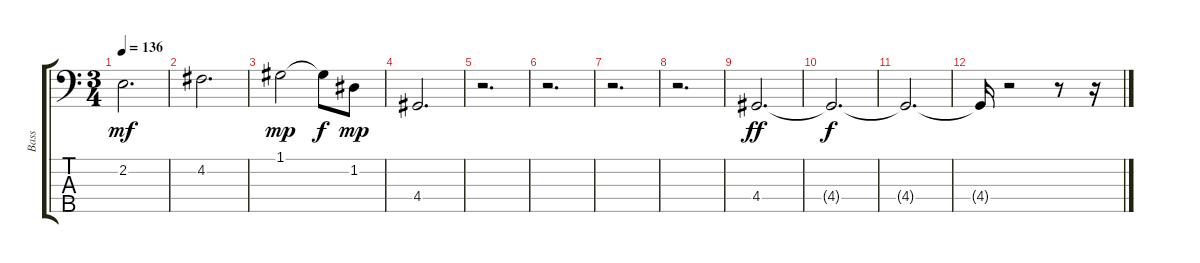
\track ("Bass" "Bass") {instrument electricbassfinger}
\staff {score tabs}
\tuning (G2 D2 A1 E1 B0) {hide}
\ts (3 4)
\tempo 136
\clef f4
\ks c
2.2.2{d dy mf} |
4.2.2{d} |
1.1.2{dy mp} 1.1{t}.8{dy f} 1.2.8{dy mp} |
4.4.2{d} |
r.2{d} |
r.2{d} |
r.2{d} |
r.2{d} |
4.4.2{d dy ff} |
4.4{t}.2{d dy f} |
4.4{t}.2{d} |
4.4{t}.16 r.2 r.8 r.16
